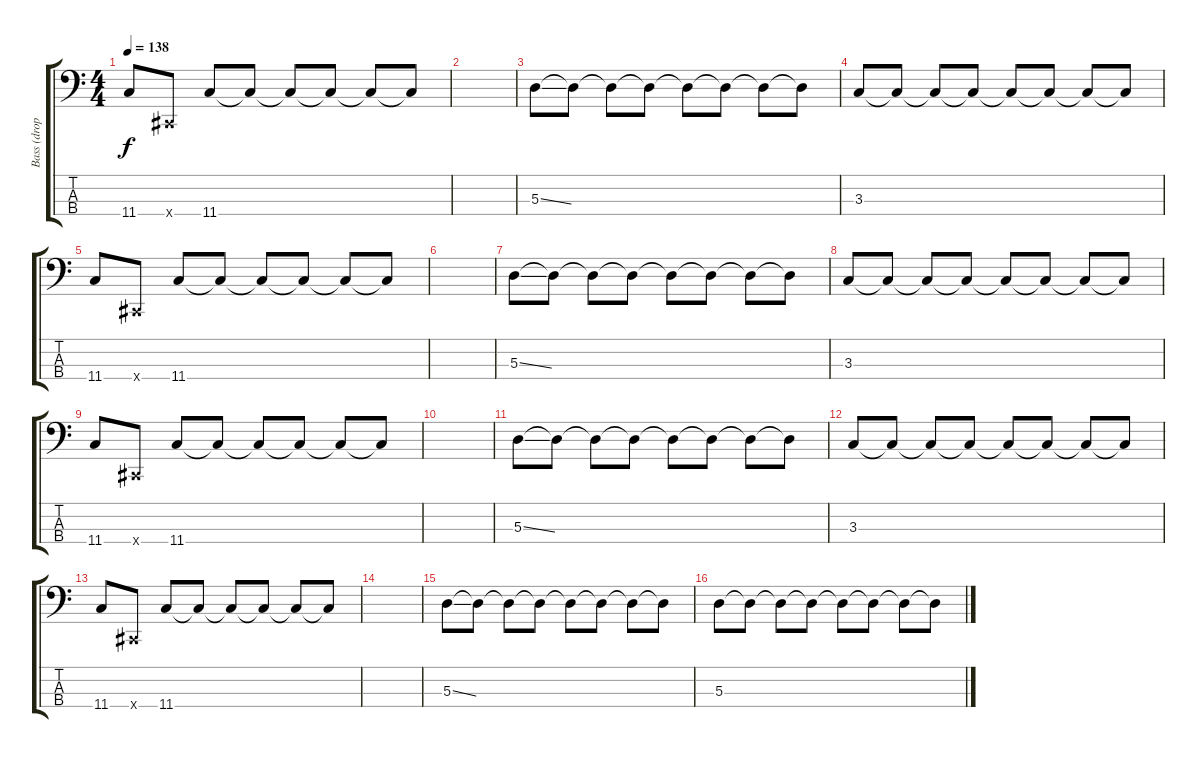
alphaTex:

\track ("Bass (dropped C\"2)" "Bass (drop") {instrument electricbassfinger}
\staff {score tabs}
\tuning (G2 D2 A1 Db1) {hide}
\ts (4 4)
\tempo 138
\clef f4
\ks c
11.4.8{dy f} 0.4{x}.8 11.4.8 11.4{t}.8 11.4{t}.8 11.4{t}.8 11.4{t}.8 11.4{t}.8 |
|
5.3{ss}.8 5.3{t}.8 5.3{t}.8 5.3{t}.8 5.3{t}.8 5.3{t}.8 5.3{t}.8 5.3{t}.8 |
3.3.8 3.3{t}.8 3.3{t}.8 3.3{t}.8 3.3{t}.8 3.3{t}.8 3.3{t}.8 3.3{t}.8 |
11.4.8 0.4{x}.8 11.4.8 11.4{t}.8 11.4{t}.8 11.4{t}.8 11.4{t}.8 11.4{t}.8 |
|
5.3{ss}.8 5.3{t}.8 5.3{t}.8 5.3{t}.8 5.3{t}.8 5.3{t}.8 5.3{t}.8 5.3{t}.8 |
3.3.8 3.3{t}.8 3.3{t}.8 3.3{t}.8 3.3{t}.8 3.3{t}.8 3.3{t}.8 3.3{t}.8 |
11.4.8 0.4{x}.8 11.4.8 11.4{t}.8 11.4{t}.8 11.4{t}.8 11.4{t}.8 11.4{t}.8 |
|
5.3{ss}.8 5.3{t}.8 5.3{t}.8 5.3{t}.8 5.3{t}.8 5.3{t}.8 5.3{t}.8 5.3{t}.8 |
3.3.8 3.3{t}.8 3.3{t}.8 3.3{t}.8 3.3{t}.8 3.3{t}.8 3.3{t}.8 3.3{t}.8 |
11.4.8 0.4{x}.8 11.4.8 11.4{t}.8 11.4{t}.8 11.4{t}.8 11.4{t}.8 11.4{t}.8 |
|
5.3{ss}.8 5.3{t}.8 5.3{t}.8 5.3{t}.8 5.3{t}.8 5.3{t}.8 5.3{t}.8 5.3{t}.8 |
5.3.8 5.3{t}.8 5.3{t}.8 5.3{t}.8 5.3{t}.8 5.3{t}.8 5.3{t}.8 5.3{t}.8
